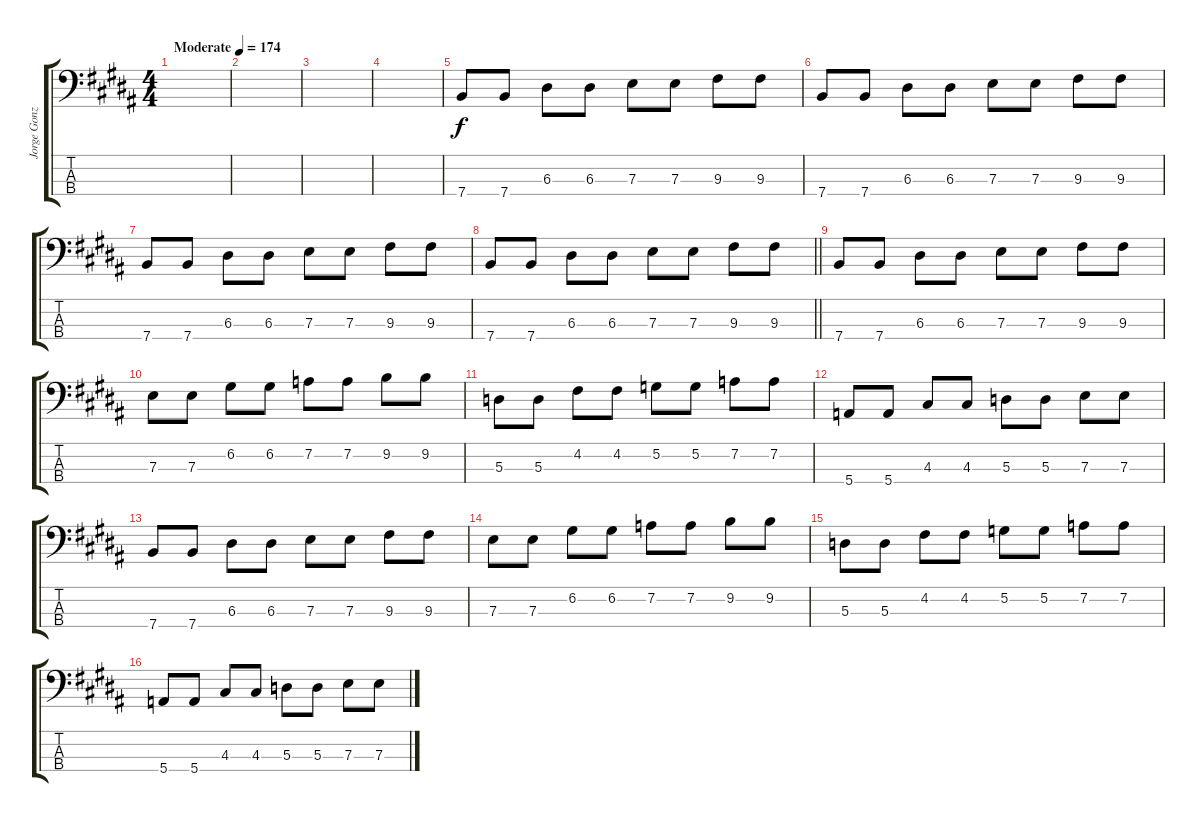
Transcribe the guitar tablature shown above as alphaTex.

\track ("Jorge González (Bajo)" "Jorge Gonz") {instrument electricbasspick}
\staff {score tabs}
\tuning (G2 D2 A1 E1) {hide}
\ts (4 4)
\tempo (174 "Moderate")
\clef f4
\ks b
|
|
|
|
7.4.8 7.4.8 6.3.8 6.3.8 7.3.8 7.3.8 9.3.8 9.3.8 |
7.4.8 7.4.8 6.3.8 6.3.8 7.3.8 7.3.8 9.3.8 9.3.8 |
7.4.8 7.4.8 6.3.8 6.3.8 7.3.8 7.3.8 9.3.8 9.3.8 |
\barLineRight lightlight
7.4.8 7.4.8 6.3.8 6.3.8 7.3.8 7.3.8 9.3.8 9.3.8 |
7.4.8 7.4.8 6.3.8 6.3.8 7.3.8 7.3.8 9.3.8 9.3.8 |
7.3.8 7.3.8 6.2.8 6.2.8 7.2.8 7.2.8 9.2.8 9.2.8 |
5.3.8 5.3.8 4.2.8 4.2.8 5.2.8 5.2.8 7.2.8 7.2.8 |
5.4.8 5.4.8 4.3.8 4.3.8 5.3.8 5.3.8 7.3.8 7.3.8 |
7.4.8 7.4.8 6.3.8 6.3.8 7.3.8 7.3.8 9.3.8 9.3.8 |
7.3.8 7.3.8 6.2.8 6.2.8 7.2.8 7.2.8 9.2.8 9.2.8 |
5.3.8 5.3.8 4.2.8 4.2.8 5.2.8 5.2.8 7.2.8 7.2.8 |
5.4.8 5.4.8 4.3.8 4.3.8 5.3.8 5.3.8 7.3.8 7.3.8
